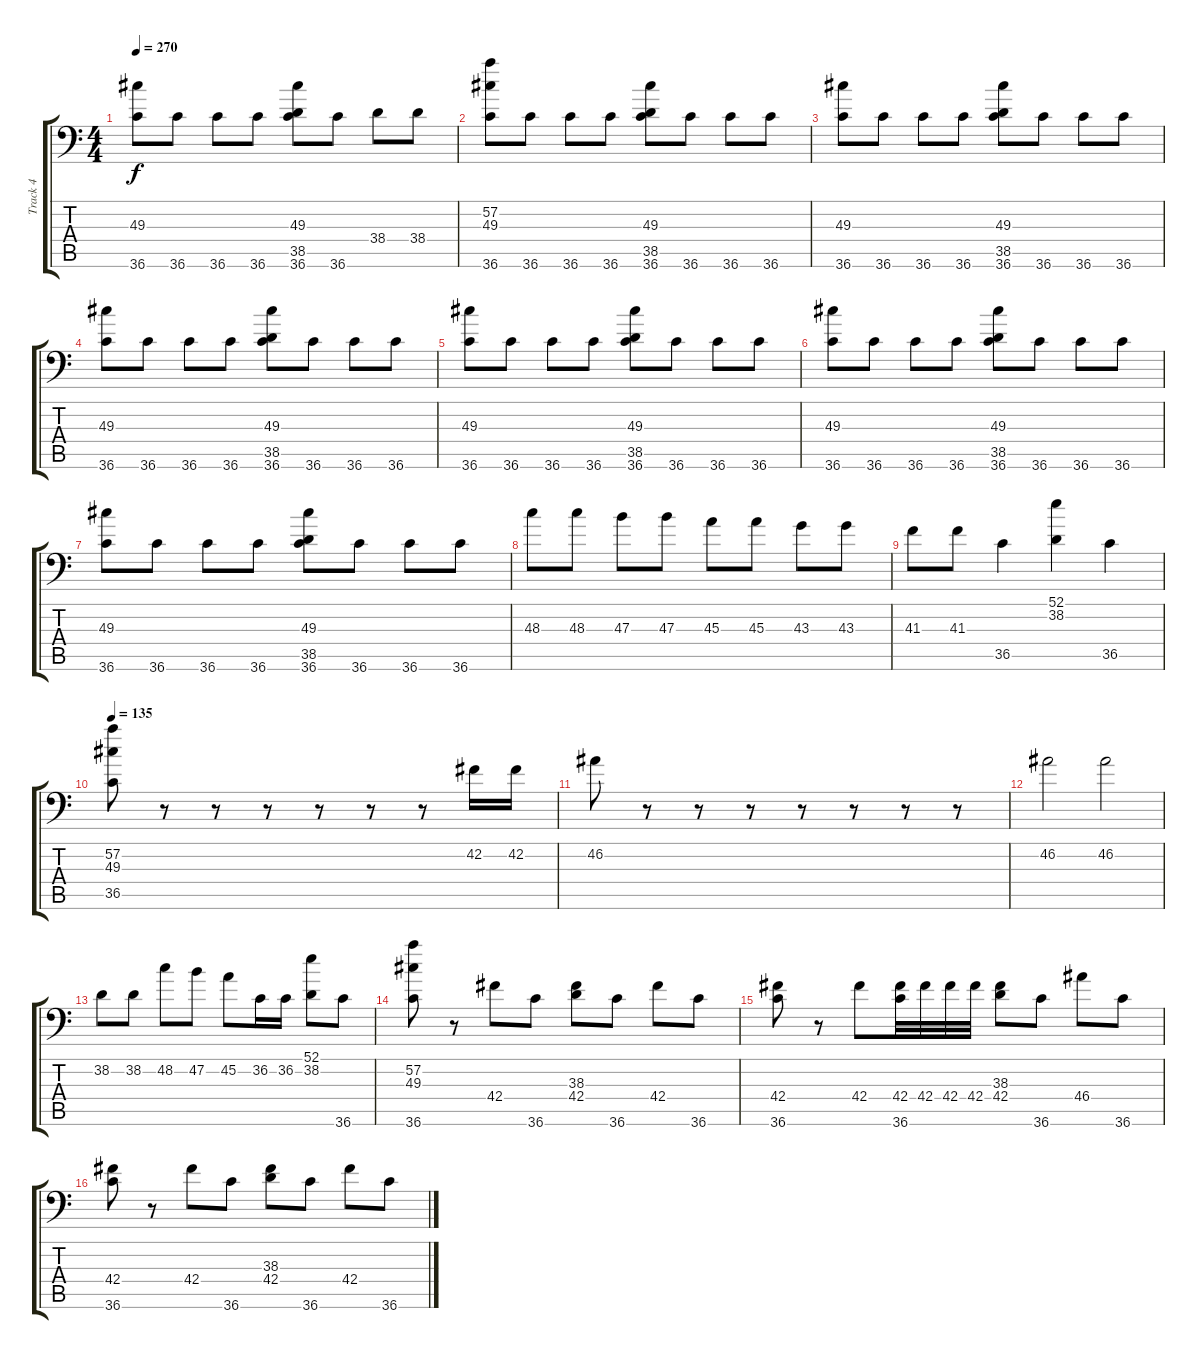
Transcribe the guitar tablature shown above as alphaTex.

\track ("Track 4" "Track 4") {instrument acousticgrandpiano}
\staff {score tabs}
\tuning (C-1 C-1 C-1 C-1 C-1 C-1) {hide}
\ts (4 4)
\tempo 270
\clef f4
\ks c
(49.3 36.6).8{dy f} 36.6.8 36.6.8 36.6.8 (49.3 38.5 36.6).8 36.6.8 38.4.8 38.4.8 |
(57.2 49.3 36.6).8 36.6.8 36.6.8 36.6.8 (49.3 38.5 36.6).8 36.6.8 36.6.8 36.6.8 |
(49.3 36.6).8 36.6.8 36.6.8 36.6.8 (49.3 38.5 36.6).8 36.6.8 36.6.8 36.6.8 |
(49.3 36.6).8 36.6.8 36.6.8 36.6.8 (49.3 38.5 36.6).8 36.6.8 36.6.8 36.6.8 |
(49.3 36.6).8 36.6.8 36.6.8 36.6.8 (49.3 38.5 36.6).8 36.6.8 36.6.8 36.6.8 |
(49.3 36.6).8 36.6.8 36.6.8 36.6.8 (49.3 38.5 36.6).8 36.6.8 36.6.8 36.6.8 |
(49.3 36.6).8 36.6.8 36.6.8 36.6.8 (49.3 38.5 36.6).8 36.6.8 36.6.8 36.6.8 |
48.3.8 48.3.8 47.3.8 47.3.8 45.3.8 45.3.8 43.3.8 43.3.8 |
41.3.8 41.3.8 36.5.4 (52.1 38.2).4 36.5.4 |
\tempo 135
(57.2 49.3 36.5).8 r.8 r.8 r.8 r.8 r.8 r.8 42.2.16 42.2.16 |
46.2.8 r.8 r.8 r.8 r.8 r.8 r.8 r.8 |
46.2.2 46.2.2 |
38.2.8 38.2.8 48.2.8 47.2.8 45.2.8 36.2.16 36.2.16 (52.1 38.2).8 36.6.8 |
(57.2 49.3 36.6).8 r.8 42.4.8 36.6.8 (38.3 42.4).8 36.6.8 42.4.8 36.6.8 |
(42.4 36.6).8 r.8 42.4.8 (42.4 36.6).32 42.4.32 42.4.32 42.4.32 (38.3 42.4).8 36.6.8 46.4.8 36.6.8 |
(42.4 36.6).8 r.8 42.4.8 36.6.8 (38.3 42.4).8 36.6.8 42.4.8 36.6.8
